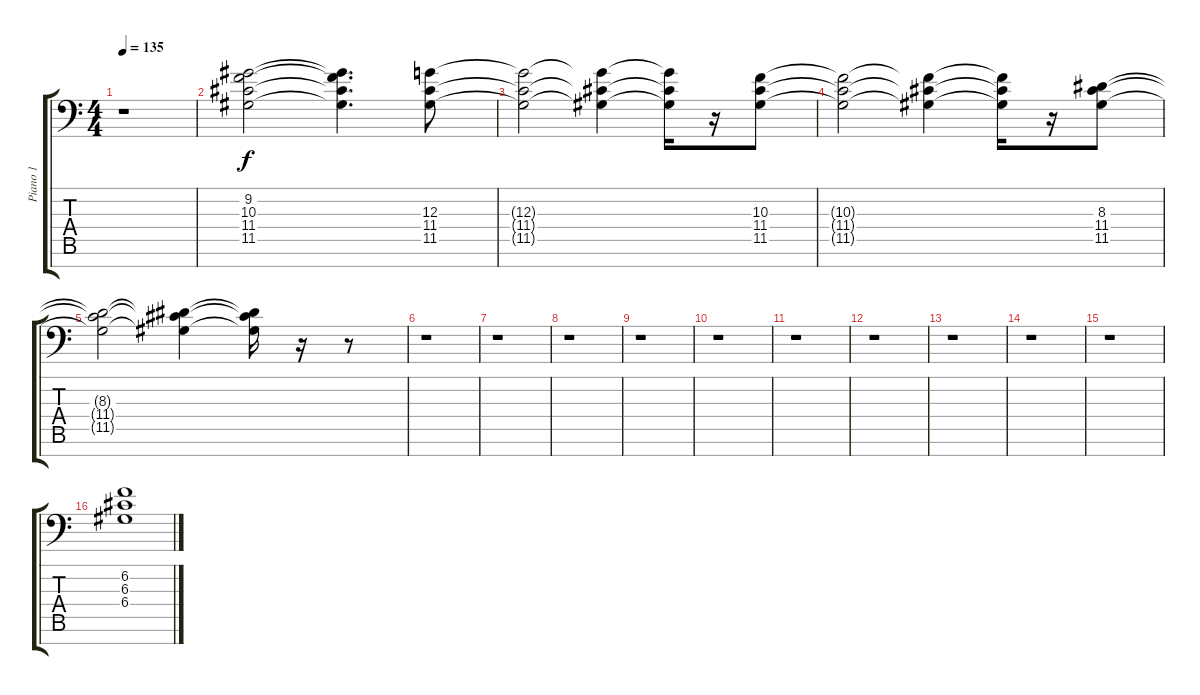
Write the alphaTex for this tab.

\track ("Piano 1" "Piano 1") {instrument electricpiano1}
\staff {score tabs}
\tuning (E5 B3 G3 D3 A2 E2 C-1) {hide}
\ts (4 4)
\tempo 135
\clef f4
\ks c
r.1{dy f} |
(9.2 10.3 11.4 11.5).2{balance 16 instrument electricpiano1} (9.2{t} 10.3{t} 11.4{t} 11.5{t}).4{d} (12.3 11.4 11.5).8{balance 5} |
(12.3{t} 11.4{t} 11.5{t}).2 (12.3{t} 11.4{t} 11.5{t}).4 (12.3{t} 11.4{t} 11.5{t}).16 r.16 (10.3 11.4 11.5).8 |
(10.3{t} 11.4{t} 11.5{t}).2 (10.3{t} 11.4{t} 11.5{t}).4 (10.3{t} 11.4{t} 11.5{t}).16 r.16 (8.3 11.4 11.5).8 |
(8.3{t} 11.4{t} 11.5{t}).2 (8.3{t} 11.4{t} 11.5{t}).4 (8.3{t} 11.4{t} 11.5{t}).16 r.16 r.8 |
r.1 |
r.1 |
r.1 |
r.1 |
r.1 |
r.1 |
r.1 |
r.1 |
r.1 |
r.1 |
(6.2 6.3 6.4).1{balance 0}
